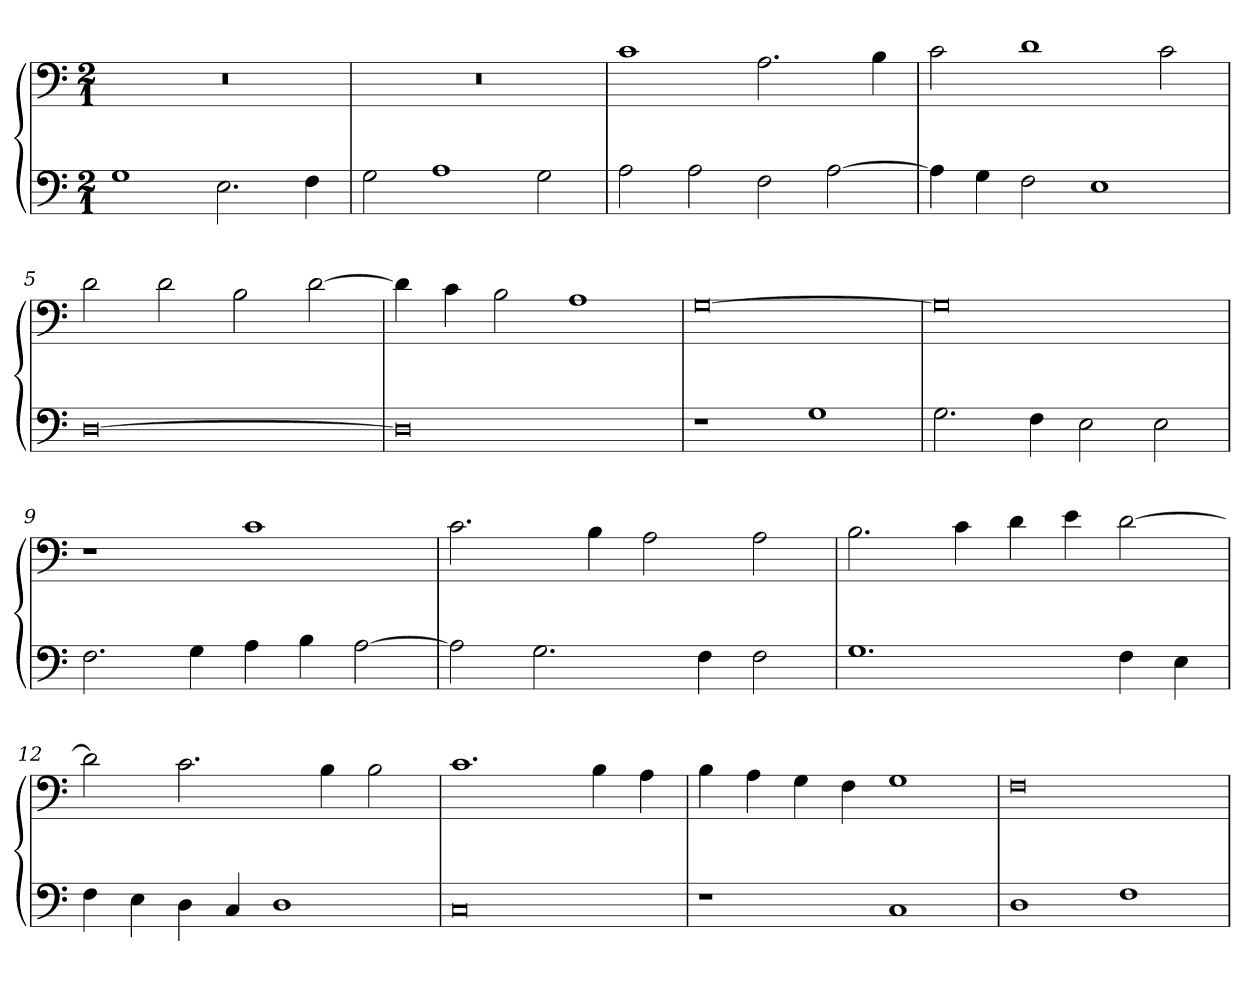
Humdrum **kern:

**kern	**kern
*part2	*part1
*staff2	*staff1
*clefF4	*clefF4
*k[]	*k[]
*M2/1	*M2/1
=1	=1
1G	0r
2.E	.
4F	.
=2	=2
2G	0r
1A	.
2G	.
=3	=3
2A	1c
2A	.
2F	2.A
[2A	.
.	4B
=4	=4
4A]	2c
4G	.
2F	1d
1E	.
.	2c
=5	=5
[0D	2d
.	2d
.	2B
.	[2d
=6	=6
0D]	4d]
.	4c
.	2B
.	1A
=7	=7
1r	[0G
1G	.
=8	=8
2.G	0G]
4F	.
2E	.
2E	.
=9	=9
2.F	1r
4G	.
4A	1c
4B	.
[2A	.
=10	=10
2A]	2.c
2.G	.
.	4B
.	2A
4F	.
2F	2A
=11	=11
1.G	2.B
.	4c
.	4d
.	4e
4F	[2d
4E	.
=12	=12
4F	2d]
4E	.
4D	2.c
4C	.
1D	.
.	4B
.	2B
=13	=13
0C	1.c
.	4B
.	4A
=14	=14
1r	4B
.	4A
.	4G
.	4F
1C	1G
=15	=15
1D	0F
1F	.
=	=
*-	*-
